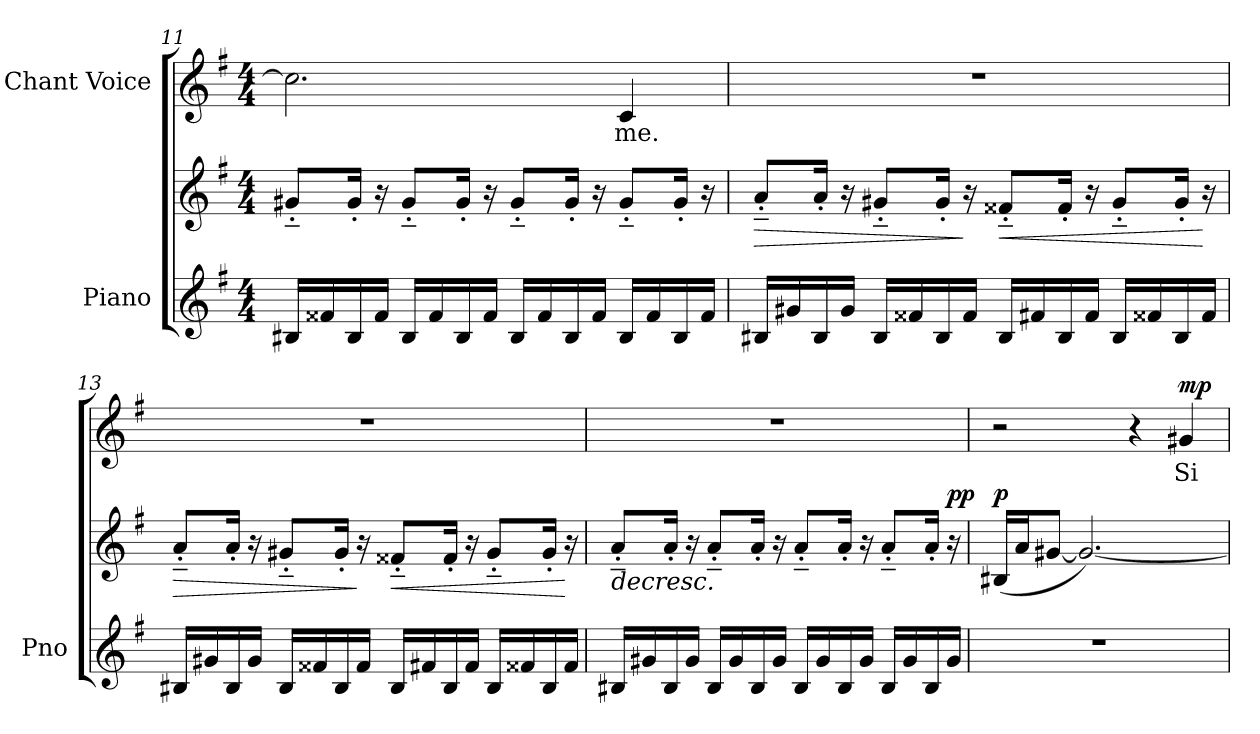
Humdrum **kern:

**kern	**kern	**dynam	**kern	**text	**dynam
*part2	*part2	*part2	*part1	*part1	*part1
*staff3	*staff2	*staff2/3	*staff1	*staff1	*staff1
*I"Piano	*	*	*I"Chant Voice	*	*
*I'Pno	*	*	*	*	*
*clefG2	*clefG2	*	*clefG2	*	*
*k[f#]	*k[f#]	*	*k[f#]	*	*
*M4/4	*M4/4	*	*M4/4	*	*
=11	=11	=11	=11	=11	=11
16B#X/LL	8g#X'~/L	.	2.cc\]	.	.
16f##X/	.	.	.	.	.
16B#/	16g#'/Jk	.	.	.	.
16f##/JJ	16r	.	.	.	.
16B#/LL	8g#'~/L	.	.	.	.
16f##/	.	.	.	.	.
16B#/	16g#'/Jk	.	.	.	.
16f##/JJ	16r	.	.	.	.
16B#/LL	8g#'~/L	.	.	.	.
16f##/	.	.	.	.	.
16B#/	16g#'/Jk	.	.	.	.
16f##/JJ	16r	.	.	.	.
!	!	!	!	!LO:LY:b	!
16B#/LL	8g#'~/L	.	4c/	-me.	.
16f##/	.	.	.	.	.
16B#/	16g#'/Jk	.	.	.	.
16f##/JJ	16r	.	.	.	.
!!LO:LB:g=z
=12	=12	=12	=12	=12	=12
!	!	!LO:HP:b	!	!	!
16B#X/LL	8a'~/L	>	1r	.	.
16g#X/	.	.	.	.	.
16B#/	16a'/Jk	.	.	.	.
16g#/JJ	16r	.	.	.	.
16B#/LL	8g#X'~/L	.	.	.	.
16f##X/	.	.	.	.	.
16B#/	16g#'/Jk	.	.	.	.
16f##/JJ	16r	]	.	.	.
!	!	!LO:HP:b	!	!	!
16B#/LL	8f##X'~/L	<	.	.	.
16f#X/	.	.	.	.	.
16B#/	16f##'/Jk	.	.	.	.
16f#/JJ	16r	.	.	.	.
16B#/LL	8g#'~/L	.	.	.	.
16f##X/	.	.	.	.	.
16B#/	16g#'/Jk	.	.	.	.
16f##/JJ	16r	[	.	.	.
=13	=13	=13	=13	=13	=13
!	!	!LO:HP:b	!	!	!
16B#X/LL	8a'~/L	>	1r	.	.
16g#X/	.	.	.	.	.
16B#/	16a'/Jk	.	.	.	.
16g#/JJ	16r	.	.	.	.
16B#/LL	8g#X'~/L	.	.	.	.
16f##X/	.	.	.	.	.
16B#/	16g#'/Jk	.	.	.	.
16f##/JJ	16r	]	.	.	.
!	!	!LO:HP:b	!	!	!
16B#/LL	8f##X'~/L	<	.	.	.
16f#X/	.	.	.	.	.
16B#/	16f##'/Jk	.	.	.	.
16f#/JJ	16r	.	.	.	.
16B#/LL	8g#'~/L	.	.	.	.
16f##X/	.	.	.	.	.
16B#/	16g#'/Jk	.	.	.	.
16f##/JJ	16r	[	.	.	.
!!LO:LB:g=z
=14	=14	=14	=14	=14	=14
!	!	!LO:HP:b	!	!	!
16B#X/LL	8a'~/L	>	1r	.	.
16g#X/	.	.	.	.	.
16B#/	16a'/Jk	.	.	.	.
16g#/JJ	16r	.	.	.	.
16B#/LL	8a'~/L	.	.	.	.
16g#/	.	.	.	.	.
16B#/	16a'/Jk	.	.	.	.
16g#/JJ	16r	.	.	.	.
16B#/LL	8a'~/L	.	.	.	.
16g#/	.	.	.	.	.
16B#/	16a'/Jk	.	.	.	.
16g#/JJ	16r	.	.	.	.
16B#/LL	8a'~/L	.	.	.	.
16g#/	.	.	.	.	.
16B#/	16a'/Jk	.	.	.	.
!	!	!LO:DY:a	!	!	!
16g#/JJ	16r	pp	.	.	.
.	.	]	.	.	.
=15	=15	=15	=15	=15	=15
!	!	!LO:DY:a	!	!	!
1r	(<16B#X/LL	p	2r	.	.
.	16a/J	.	.	.	.
.	[8g#X/J	.	.	.	.
.	2.g#/_)	.	.	.	.
.	.	.	4r	.	.
!	!	!	!	!LO:LY:b	!LO:DY:a
.	.	.	4g#X/	Si	mp
=	=	=	=	=	=
*-	*-	*-	*-	*-	*-
